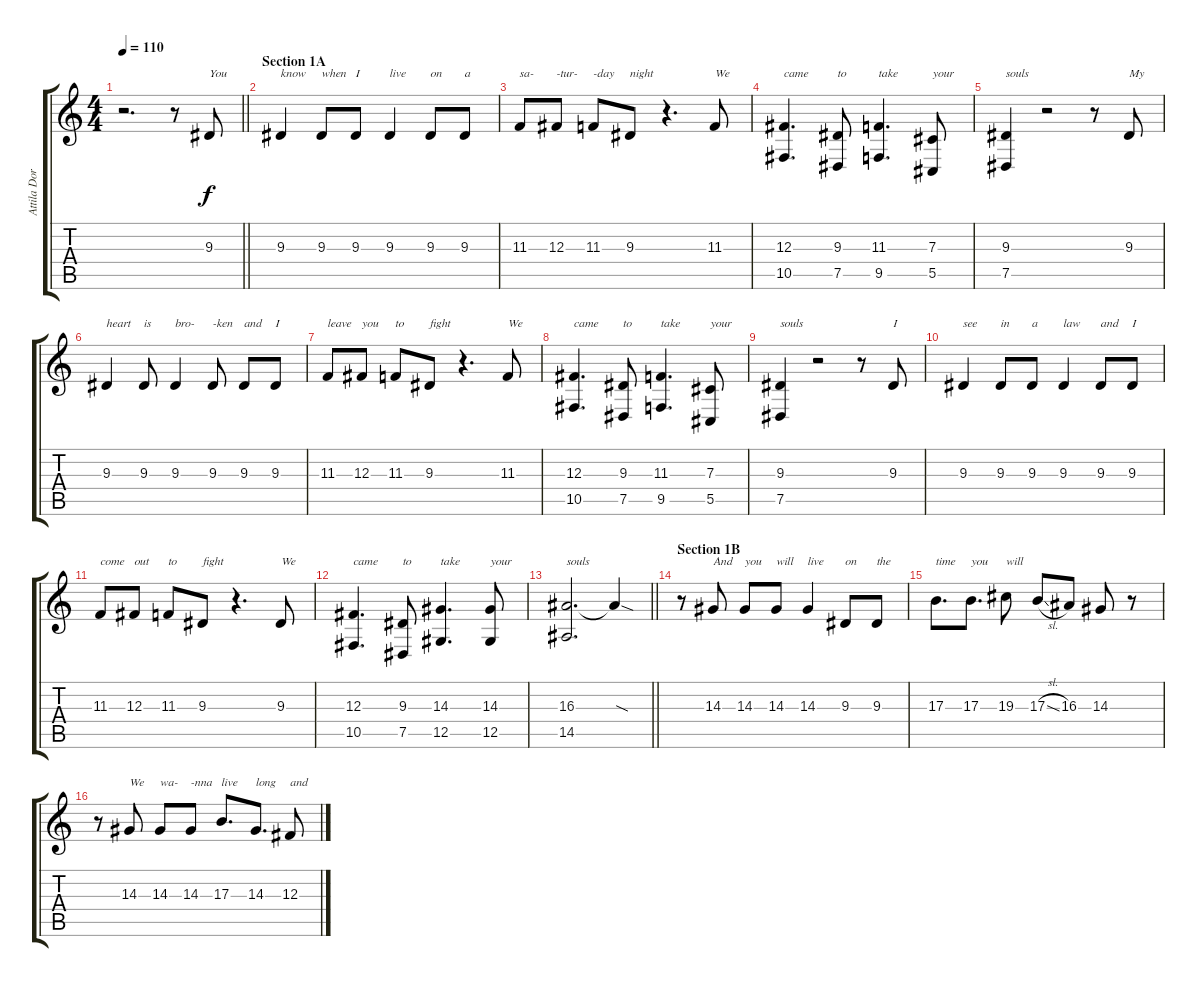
\track ("Attila Dorn" "Attila Dor") {instrument lead2sawtooth}
\staff {score tabs}
\tuning (Eb4 Bb3 Gb3 Db3 Ab2 Eb2) {hide}
\ts (4 4)
\tempo 110
\clef g2
\barLineRight lightlight
\ks c
r.2{d dy f} r.8 9.3.8{txt "You"} |
\section ("" "Section 1A")
9.3.4{txt "know"} 9.3.8{txt "when"} 9.3.8{txt "I"} 9.3.4{txt "live"} 9.3.8{txt "on"} 9.3.8{txt "a"} |
11.3.8{txt "sa-"} 12.3.8{txt "-tur-"} 11.3.8{txt "-day"} 9.3.8{txt "night"} r.4{d} 11.3.8{txt "We"} |
(12.3 10.5).4{d txt "came"} (9.3 7.5).8{txt "to"} (11.3 9.5).4{d txt "take"} (7.3 5.5).8{txt "your"} |
(9.3 7.5).4{txt "souls"} r.2 r.8 9.3.8{txt "My"} |
9.3.4{txt "heart"} 9.3.8{txt "is"} 9.3.4{txt "bro-"} 9.3.8{txt "-ken"} 9.3.8{txt "and"} 9.3.8{txt "I"} |
11.3.8{txt "leave"} 12.3.8{txt "you"} 11.3.8{txt "to"} 9.3.8{txt "fight"} r.4{d} 11.3.8{txt "We"} |
(12.3 10.5).4{d txt "came"} (9.3 7.5).8{txt "to"} (11.3 9.5).4{d txt "take"} (7.3 5.5).8{txt "your"} |
(9.3 7.5).4{txt "souls"} r.2 r.8 9.3.8{txt "I"} |
9.3.4{txt "see"} 9.3.8{txt "in"} 9.3.8{txt "a"} 9.3.4{txt "law"} 9.3.8{txt "and"} 9.3.8{txt "I"} |
11.3.8{txt "come"} 12.3.8{txt "out"} 11.3.8{txt "to"} 9.3.8{txt "fight"} r.4{d} 9.3.8{txt "We"} |
(12.3 10.5).4{d txt "came"} (9.3 7.5).8{txt "to"} (14.3 12.5).4{d txt "take"} (14.3 12.5).8{txt "your"} |
\barLineRight lightlight
(16.3 14.5).2{d txt "souls"} 16.3{sod t}.4 |
\section ("" "Section 1B")
r.8 14.3.8{txt "And"} 14.3.8{txt "you"} 14.3.8{txt "will"} 14.3.4{txt "live"} 9.3.8{txt "on"} 9.3.8{txt "the"} |
17.3.8{d txt "time"} 17.3.8{d txt "you"} 19.3.8{txt "will"} 17.3{sl}.8 16.3.8 14.3.8 r.8 |
r.8 14.3.8{txt "We"} 14.3.8{txt "wa-"} 14.3.8{txt "-nna"} 17.3.8{d txt "live"} 14.3.8{d txt "long"} 12.3.8{txt "and"}
